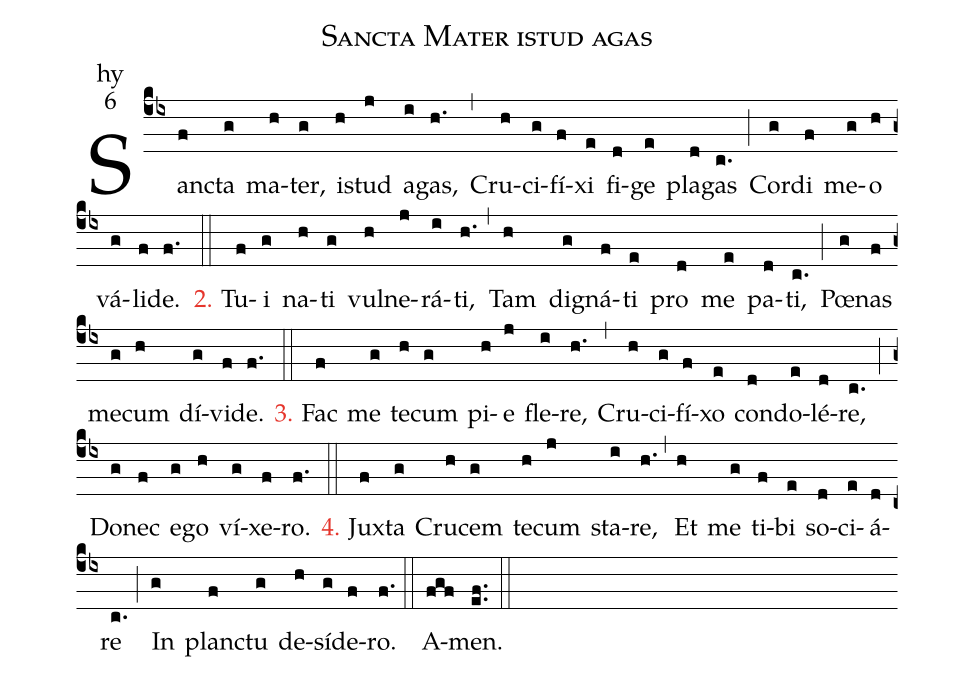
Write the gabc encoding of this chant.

name:Sancta Mater istud agas;
office-part:hy;
mode:6;
%%
(cb4) Sanc(f)ta(g) ma(h)ter,(g) i(h)stud(j) a(i)gas,(h.) (,)
Cru(h)ci(g)fí(f)xi(e) fi(d)ge(e) pla(d)gas(c.) (;)
Cor(g)di(f) me(g)o(h) vá(g)li(f)de.(f.) (::)

<c>2.</c> Tu(f)i(g) na(h)ti(g) vul(h)ne(j)rá(i)ti,(h.) (,)
Tam(h) di(g)gná(f)ti(e) pro(d) me(e) pa(d)ti,(c.) (;)
Pœ(g)nas(f) me(g)cum(h) dí(g)vi(f)de.(f.) (::)

<c>3.</c> Fac(f) me(g) te(h)cum(g) pi(h)e(j) fle(i)re,(h.) (,)
Cru(h)ci(g)fí(f)xo(e) con(d)do(e)lé(d)re,(c.) (;)
Do(g)nec(f) e(g)go(h) ví(g)xe(f)ro.(f.) (::)

<c>4.</c> Jux(f)ta(g) Cru(h)cem(g) te(h)cum(j) sta(i)re,(h.) (,)
Et(h) me(g) ti(f)bi(e) so(d)ci(e)á(d)re(c.) (;)
In(g) planc(f)tu(g) de(h)sí(g)de(f)ro.(f.) (::)

A(fgf)men.(ef..) (::)
